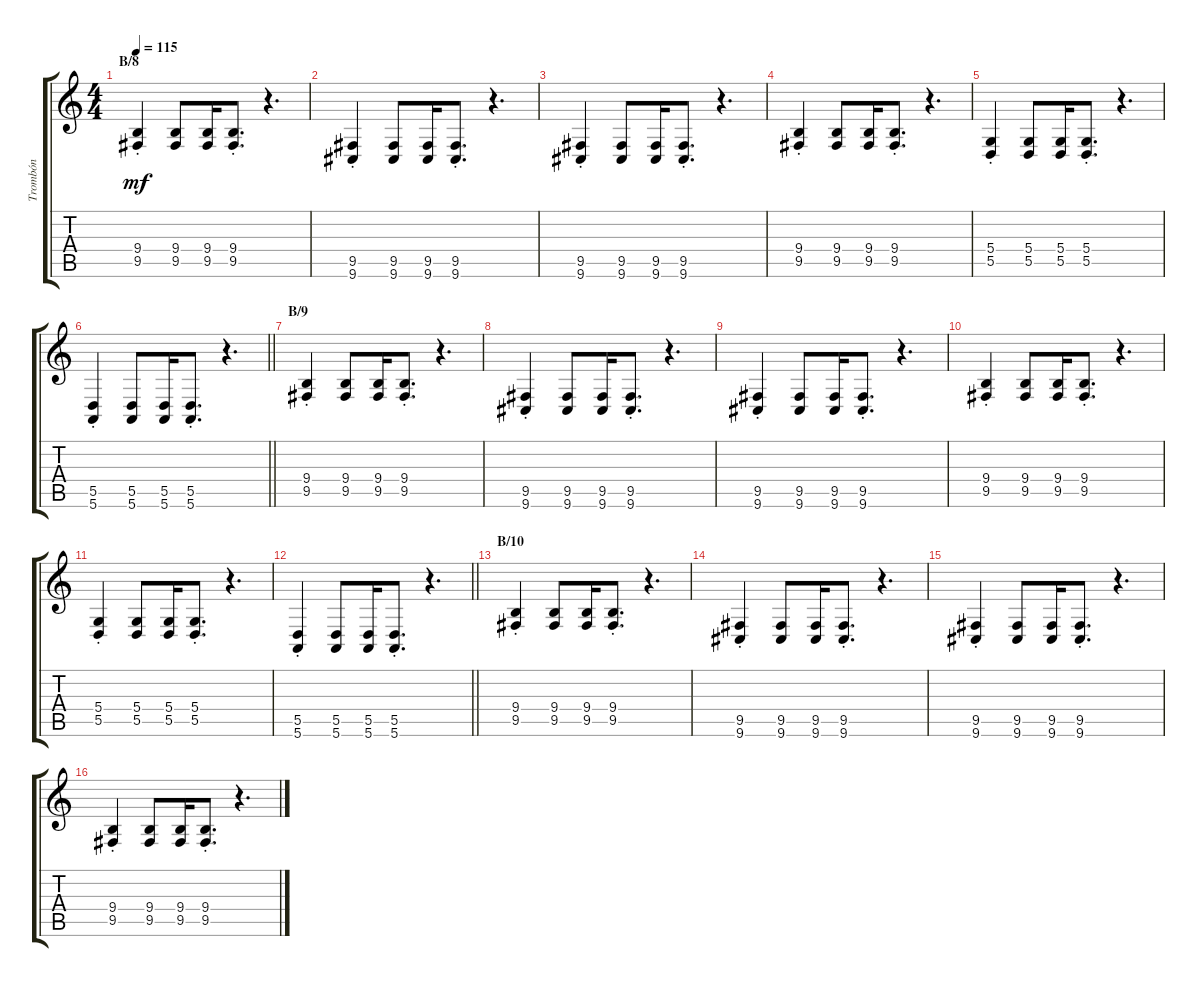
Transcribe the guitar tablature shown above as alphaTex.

\track ("Trombón" "Trombón") {instrument trombone}
\staff {score tabs}
\tuning (E4 B3 G3 D3 A2 E2) {hide}
\ts (4 4)
\section ("" "B/8")
\tempo 115
\clef g2
\ks c
(9.4{st} 9.5{st}).4{dy mf} (9.4 9.5).8 (9.4 9.5).16 (9.4{st} 9.5{st}).8{d} r.4{d} |
(9.5{st} 9.6{st}).4 (9.5 9.6).8 (9.5 9.6).16 (9.5{st} 9.6{st}).8{d} r.4{d} |
(9.5{st} 9.6{st}).4 (9.5 9.6).8 (9.5 9.6).16 (9.5{st} 9.6{st}).8{d} r.4{d} |
(9.4{st} 9.5{st}).4 (9.4 9.5).8 (9.4 9.5).16 (9.4{st} 9.5{st}).8{d} r.4{d} |
(5.4{st} 5.5{st}).4 (5.4 5.5).8 (5.4 5.5).16 (5.4{st} 5.5{st}).8{d} r.4{d} |
\barLineRight lightlight
(5.5{st} 5.6{st}).4 (5.5 5.6).8 (5.5 5.6).16 (5.5{st} 5.6{st}).8{d} r.4{d} |
\section ("" "B/9")
(9.4{st} 9.5{st}).4 (9.4 9.5).8 (9.4 9.5).16 (9.4{st} 9.5{st}).8{d} r.4{d} |
(9.5{st} 9.6{st}).4 (9.5 9.6).8 (9.5 9.6).16 (9.5{st} 9.6{st}).8{d} r.4{d} |
(9.5{st} 9.6{st}).4 (9.5 9.6).8 (9.5 9.6).16 (9.5{st} 9.6{st}).8{d} r.4{d} |
(9.4{st} 9.5{st}).4 (9.4 9.5).8 (9.4 9.5).16 (9.4{st} 9.5{st}).8{d} r.4{d} |
(5.4{st} 5.5{st}).4 (5.4 5.5).8 (5.4 5.5).16 (5.4{st} 5.5{st}).8{d} r.4{d} |
\barLineRight lightlight
(5.5{st} 5.6{st}).4 (5.5 5.6).8 (5.5 5.6).16 (5.5{st} 5.6{st}).8{d} r.4{d} |
\section ("" "B/10")
(9.4{st} 9.5{st}).4 (9.4 9.5).8 (9.4 9.5).16 (9.4{st} 9.5{st}).8{d} r.4{d} |
(9.5{st} 9.6{st}).4 (9.5 9.6).8 (9.5 9.6).16 (9.5{st} 9.6{st}).8{d} r.4{d} |
(9.5{st} 9.6{st}).4 (9.5 9.6).8 (9.5 9.6).16 (9.5{st} 9.6{st}).8{d} r.4{d} |
(9.4{st} 9.5{st}).4 (9.4 9.5).8 (9.4 9.5).16 (9.4{st} 9.5{st}).8{d} r.4{d}
